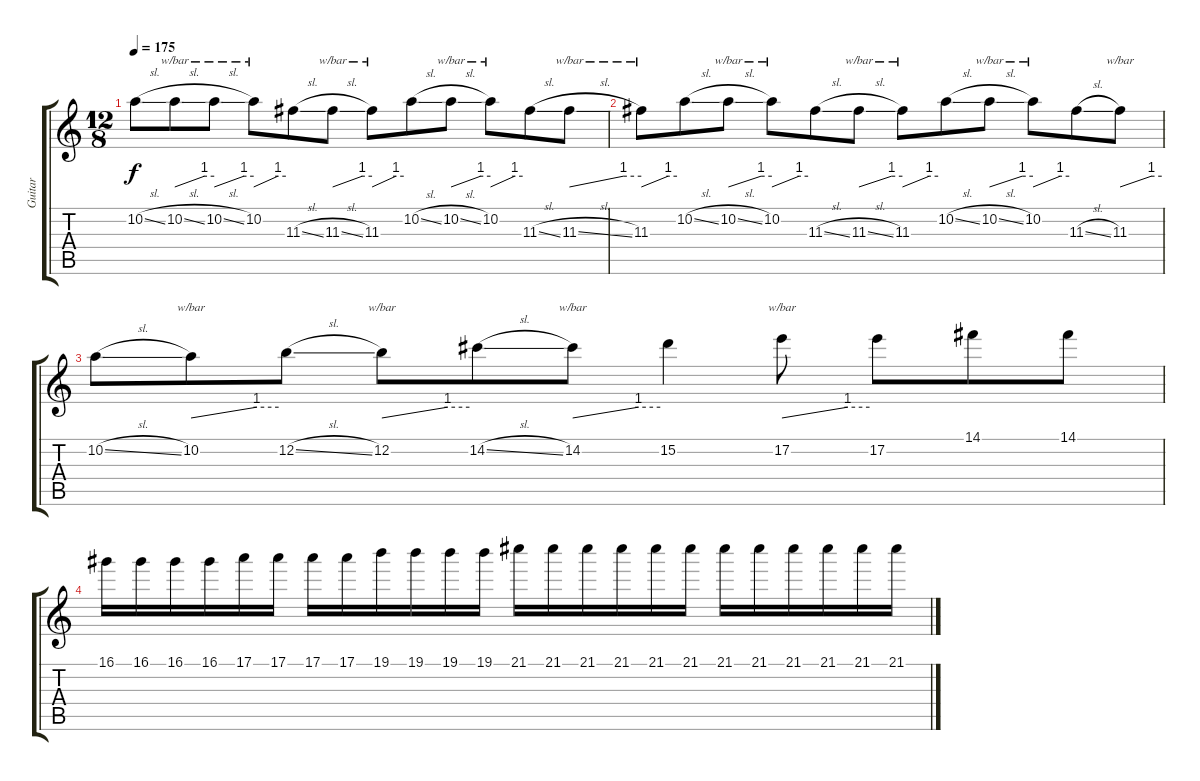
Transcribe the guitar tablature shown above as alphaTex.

\track ("Guitar" "Guitar") {instrument distortionguitar}
\staff {score tabs}
\tuning (E4 B3 G3 D3 A2 E2) {hide}
\ts (12 8)
\tempo 175
\clef g2
\ks c
10.2{sl}.8{dy f volume 5} 10.2{sl}.8{tbe (custom default 0 0 45 4 60 4)} 10.2{sl}.8{tbe (custom default 0 0 45 4 60 4)} 10.2.8{tbe (custom default 0 0 45 4 60 4)} 11.3{sl}.8 11.3{sl}.8{tbe (custom default 0 0 45 4 60 4)} 11.3.8{tbe (custom default 0 0 45 4 60 4)} 10.2{sl}.8 10.2{sl}.8{tbe (custom default 0 0 45 4 60 4)} 10.2.8{tbe (custom default 0 0 45 4 60 4)} 11.3{sl}.8 11.3{sl}.8{tbe (custom default 0 0 45 4 60 4)} |
11.3.8{tbe (custom default 0 0 45 4 60 4)} 10.2{sl}.8 10.2{sl}.8{tbe (custom default 0 0 45 4 60 4)} 10.2.8{tbe (custom default 0 0 45 4 60 4)} 11.3{sl}.8 11.3{sl}.8{tbe (custom default 0 0 45 4 60 4)} 11.3.8{tbe (custom default 0 0 45 4 60 4)} 10.2{sl}.8 10.2{sl}.8{tbe (custom default 0 0 45 4 60 4)} 10.2.8{tbe (custom default 0 0 45 4 60 4)} 11.3{sl}.8 11.3.8{tbe (custom default 0 0 45 4 60 4)} |
10.2{sl}.8 10.2.8{tbe (custom default 0 0 45 4 60 4)} 12.2{sl}.8 12.2.8{tbe (custom default 0 0 45 4 60 4)} 14.2{sl}.8 14.2.8{tbe (custom default 0 0 45 4 60 4)} 15.2.4 17.2.8{tbe (custom default 0 0 45 4 60 4)} 17.2.8 14.1.8 14.1.8 |
16.1.16 16.1.16 16.1.16 16.1.16 17.1.16 17.1.16 17.1.16 17.1.16 19.1.16 19.1.16 19.1.16 19.1.16 21.1.16 21.1.16 21.1.16 21.1.16 21.1.16 21.1.16 21.1.16 21.1.16 21.1.16 21.1.16 21.1.16 21.1.16
